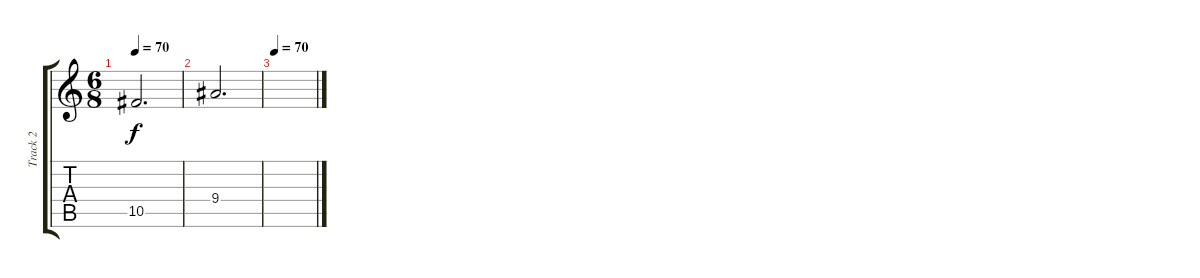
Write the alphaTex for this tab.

\track ("Track 2" "Track 2") {instrument overdrivenguitar}
\staff {score tabs}
\tuning (Eb4 Bb3 Gb3 Db3 Ab2 Eb2) {hide}
\ts (6 8)
\tempo 70
\clef g2
\ks c
10.5.2{d dy f} |
9.4.2{d} |
\tempo 70
